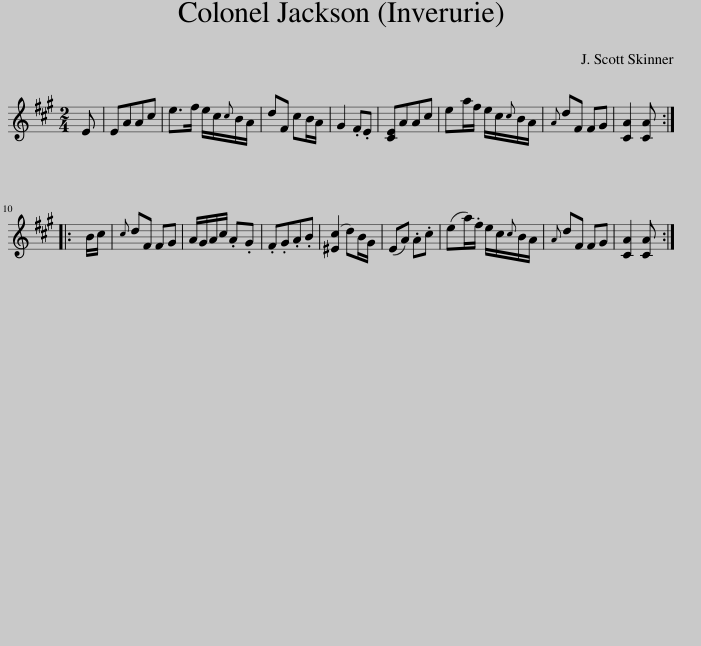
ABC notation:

X:1
L:1/8
M:2/4
I:linebreak $
K:A
V:1 treble
V:1
 E | EAAc | e>f e/c/{c}B/A/ | dF cB/A/ | G2 .F.E | %5
 [CE]AAc | ea/f/ e/c/{c}B/A/ |{A} dF FG | [CA]2 [CA] ::$ B/c/ | %10
{c} dF FG | A/G/A/c/ .A.G | .F.G.A.B | ([^Ec]2 d)B/G/ | (EA) .A.c | %15
 (ea/).f/ e/c/{c}B/A/ |{A} dF FG | [CA]2 [CA] :| %18
